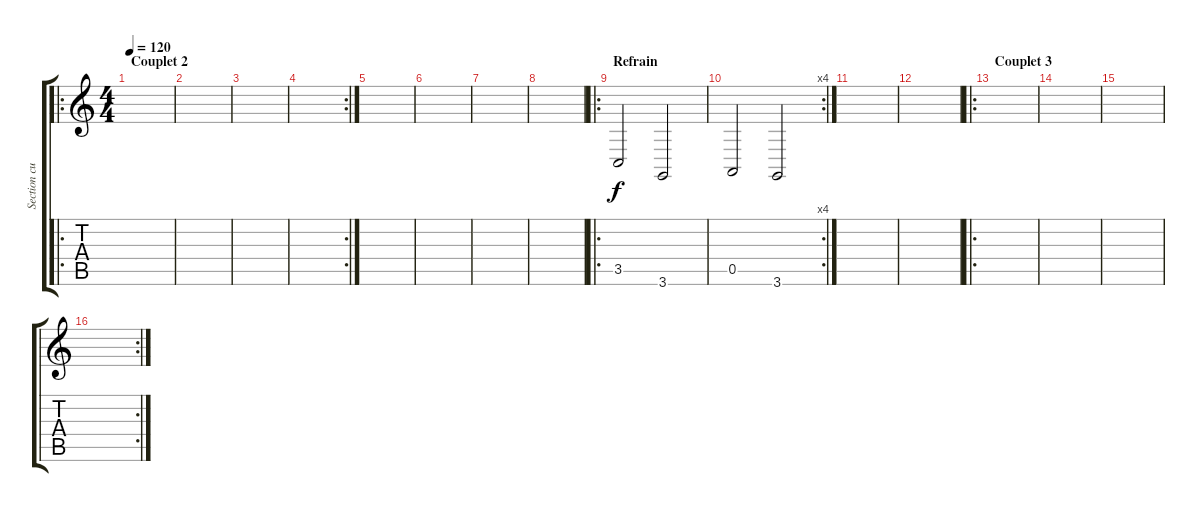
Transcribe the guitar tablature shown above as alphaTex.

\track ("Section cuivre ( trombone )" "Section cu") {instrument trombone}
\staff {score tabs}
\tuning (E4 B3 G3 D3 A2 E2) {hide}
\ro
\ts (4 4)
\section ("" "Couplet 2")
\tempo 120
\clef g2
\ks c
|
|
|
\rc 2
|
|
|
|
|
\ro
\section ("" "Refrain")
3.5.2 3.6.2 |
\rc 4
0.5.2 3.6.2 |
|
|
\ro
\section ("" "Couplet 3")
|
|
|
\rc 2
